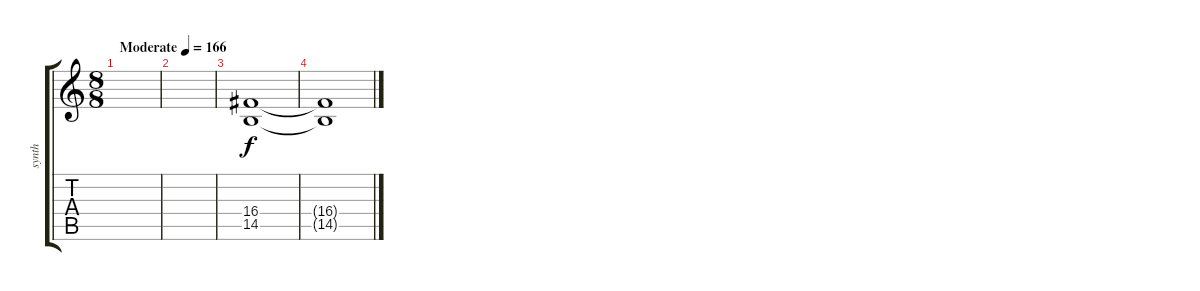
\track ("synth" "synth") {instrument stringensemble1}
\staff {score tabs}
\tuning (E4 B3 G3 D3 A2 E2) {hide}
\ts (8 8)
\tempo (166 "Moderate")
\clef g2
\ks c
|
|
(16.4 14.5).1 |
(16.4{t} 14.5{t}).1
